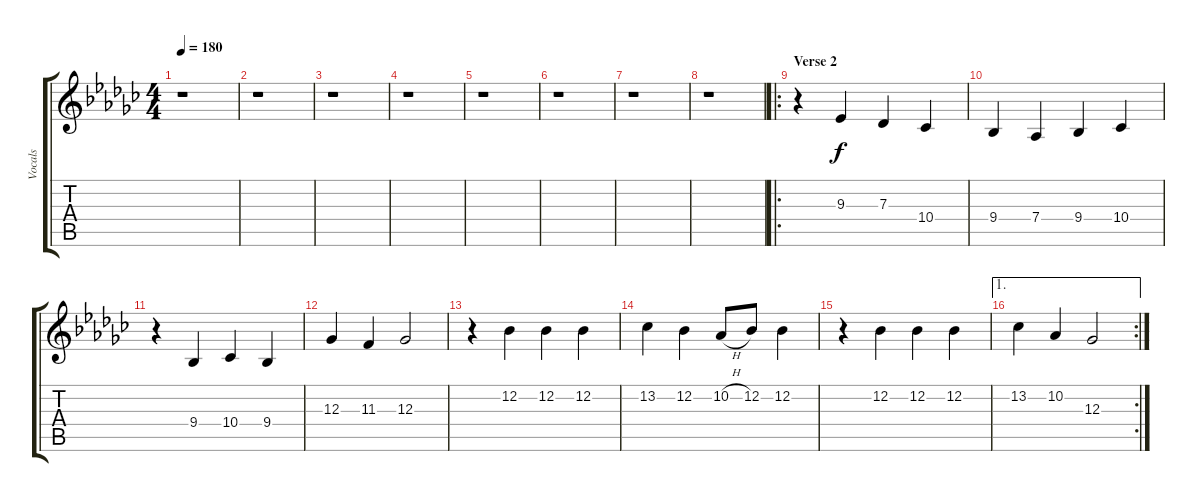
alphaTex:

\track ("Vocals" "Vocals") {instrument lead6voice}
\staff {score tabs}
\tuning (Eb4 Bb3 Gb3 Db3 Ab2 Eb2) {hide}
\ts (4 4)
\tempo 180
\clef g2
\ks ebminor
r.1{dy f} |
r.1 |
r.1 |
r.1 |
r.1 |
r.1 |
r.1 |
r.1 |
\ro
\section ("" "Verse 2")
r.4 9.3.4 7.3.4 10.4.4 |
9.4.4 7.4.4 9.4.4 10.4.4 |
r.4 9.4.4 10.4.4 9.4.4 |
12.3.4 11.3.4 12.3.2 |
r.4 12.2.4 12.2.4 12.2.4 |
13.2.4 12.2.4 10.2{h}.8 12.2.8 12.2.4 |
r.4 12.2.4 12.2.4 12.2.4 |
\ae 1
\rc 2
13.2.4 10.2.4 12.3.2
